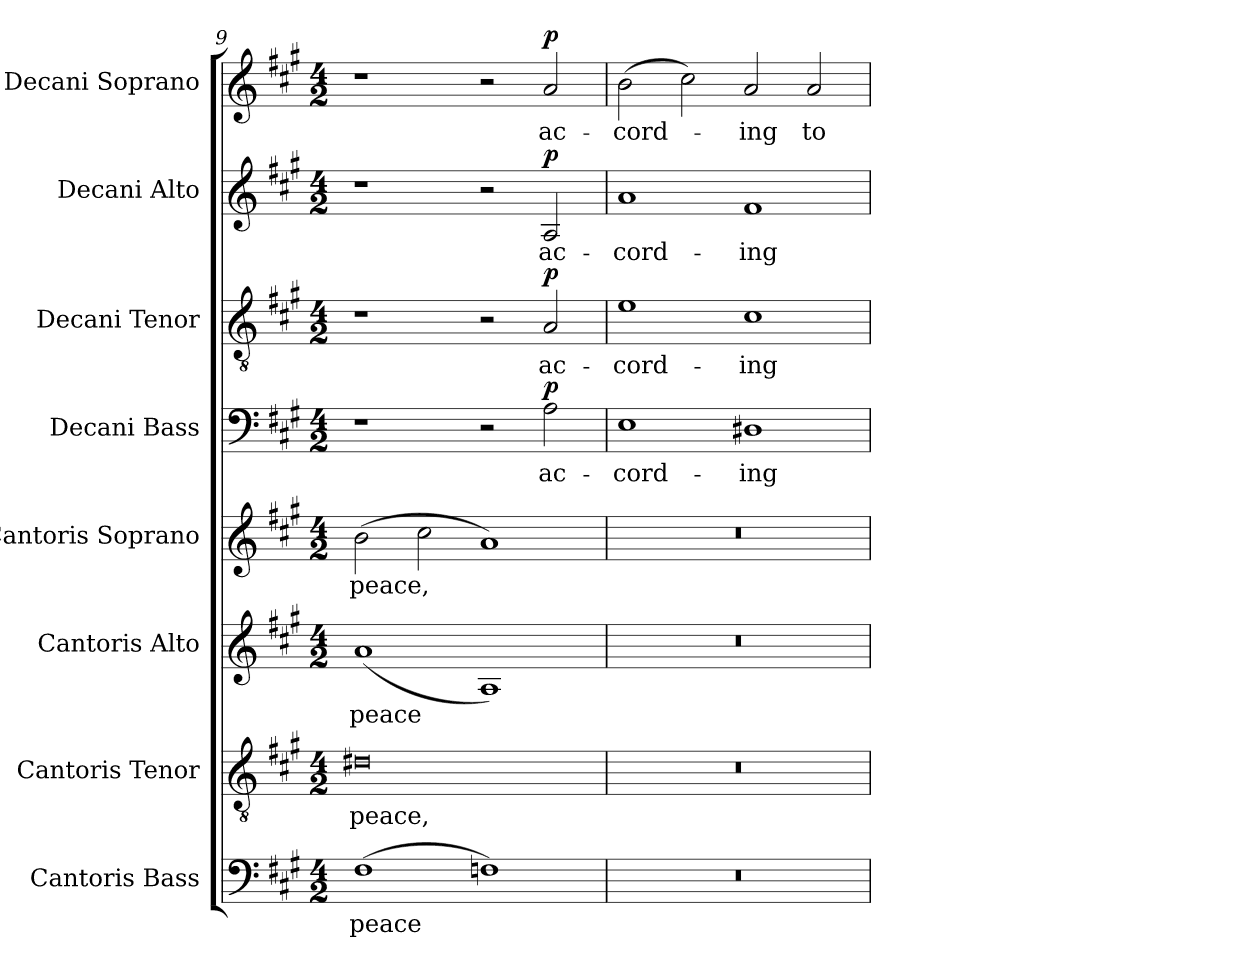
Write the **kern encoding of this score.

**kern	**text	**kern	**text	**kern	**text	**kern	**text	**kern	**text	**dynam	**kern	**text	**dynam	**kern	**text	**dynam	**kern	**text	**dynam
*part8	*part8	*part7	*part7	*part6	*part6	*part5	*part5	*part4	*part4	*part4	*part3	*part3	*part3	*part2	*part2	*part2	*part1	*part1	*part1
*staff8	*staff8	*staff7	*staff7	*staff6	*staff6	*staff5	*staff5	*staff4	*staff4	*staff4	*staff3	*staff3	*staff3	*staff2	*staff2	*staff2	*staff1	*staff1	*staff1
*I"Cantoris Bass	*	*I"Cantoris Tenor	*	*I"Cantoris Alto	*	*I"Cantoris Soprano	*	*I"Decani Bass	*	*	*I"Decani Tenor	*	*	*I"Decani Alto	*	*	*I"Decani Soprano	*	*
*I'Can. B.	*	*I'Can. T.	*	*I'Can. A.	*	*I'Can. S.	*	*I'Dec. B.	*	*	*I'Dec. T.	*	*	*I'Dec. A.	*	*	*I'Dec. S.	*	*
*clefF4	*	*clefGv2	*	*clefG2	*	*clefG2	*	*clefF4	*	*	*clefGv2	*	*	*clefG2	*	*	*clefG2	*	*
*	*	*ITrd7c12	*	*	*	*	*	*	*	*	*ITrd7c12	*	*	*	*	*	*	*	*
*k[f#c#g#]	*	*k[f#c#g#]	*	*k[f#c#g#]	*	*k[f#c#g#]	*	*k[f#c#g#]	*	*	*k[f#c#g#]	*	*	*k[f#c#g#]	*	*	*k[f#c#g#]	*	*
*A:	*	*A:	*	*A:	*	*A:	*	*A:	*	*	*A:	*	*	*A:	*	*	*A:	*	*
*M4/2	*	*M4/2	*	*M4/2	*	*M4/2	*	*M4/2	*	*	*M4/2	*	*	*M4/2	*	*	*M4/2	*	*
=9	=9	=9	=9	=9	=9	=9	=9	=9	=9	=9	=9	=9	=9	=9	=9	=9	=9	=9	=9
!	!LO:LY:b:color=#000000	!	!	!	!	!	!	!	!	!	!	!	!	!	!	!	!	!	!
!	!	!	!LO:LY:b:color=#000000	!	!	!	!	!	!	!	!	!	!	!	!	!	!	!	!
!	!	!	!	!	!LO:LY:b:color=#000000	!	!	!	!	!	!	!	!	!	!	!	!	!	!
!	!	!	!	!	!	!	!LO:LY:b:color=#000000	!	!	!	!	!	!	!	!	!	!	!	!
(1F#i	peace	0D#Xi	peace,	(1ai	peace	(2bi\	peace,	1r	.	.	1r	.	.	1r	.	.	1r	.	.
.	.	.	.	.	.	2cc#i\	.	.	.	.	.	.	.	.	.	.	.	.	.
1Fni)	.	.	.	1Ai)	.	1ai)	.	2r	.	.	2r	.	.	2r	.	.	2r	.	.
!	!	!	!	!	!	!	!	!	!LO:LY:b:color=#000000	!	!	!	!	!	!	!	!	!	!
!	!	!	!	!	!	!	!	!	!	!	!	!LO:LY:b:color=#000000	!	!	!	!	!	!	!
!	!	!	!	!	!	!	!	!	!	!	!	!	!	!	!LO:LY:b:color=#000000	!	!	!	!
!	!	!	!	!	!	!	!	!	!	!	!	!	!	!	!	!	!	!LO:LY:b:color=#000000	!
.	.	.	.	.	.	.	.	2Ai\	ac-	p	2AAi/	ac-	p	2Ai/	ac-	p	2ai/	ac-	p
=10	=10	=10	=10	=10	=10	=10	=10	=10	=10	=10	=10	=10	=10	=10	=10	=10	=10	=10	=10
!LO:N:vis=1	!	!LO:N:vis=1	!	!LO:N:vis=1	!	!LO:N:vis=1	!	!	!	!	!	!	!	!	!	!	!	!	!
!	!	!	!	!	!	!	!	!	!LO:LY:b:color=#000000	!	!	!	!	!	!	!	!	!	!
!	!	!	!	!	!	!	!	!	!	!	!	!LO:LY:b:color=#000000	!	!	!	!	!	!	!
!	!	!	!	!	!	!	!	!	!	!	!	!	!	!	!LO:LY:b:color=#000000	!	!	!	!
!	!	!	!	!	!	!	!	!	!	!	!	!	!	!	!	!	!	!LO:LY:b:color=#000000	!
0r	.	0r	.	0r	.	0r	.	1Ei	-cord-	.	1Ei	-cord-	.	1ai	-cord-	.	(2bi\	-cord-	.
.	.	.	.	.	.	.	.	.	.	.	.	.	.	.	.	.	2cc#i\)	.	.
!	!	!	!	!	!	!	!	!	!LO:LY:b:color=#000000	!	!	!	!	!	!	!	!	!	!
!	!	!	!	!	!	!	!	!	!	!	!	!LO:LY:b:color=#000000	!	!	!	!	!	!	!
!	!	!	!	!	!	!	!	!	!	!	!	!	!	!	!LO:LY:b:color=#000000	!	!	!	!
!	!	!	!	!	!	!	!	!	!	!	!	!	!	!	!	!	!	!LO:LY:b:color=#000000	!
.	.	.	.	.	.	.	.	1D#Xi	-ing	.	1C#i	-ing	.	1f#i	-ing	.	2ai/	-ing	.
!	!	!	!	!	!	!	!	!	!	!	!	!	!	!	!	!	!	!LO:LY:b:color=#000000	!
.	.	.	.	.	.	.	.	.	.	.	.	.	.	.	.	.	2ai/	to	.
=	=	=	=	=	=	=	=	=	=	=	=	=	=	=	=	=	=	=	=
*-	*-	*-	*-	*-	*-	*-	*-	*-	*-	*-	*-	*-	*-	*-	*-	*-	*-	*-	*-
